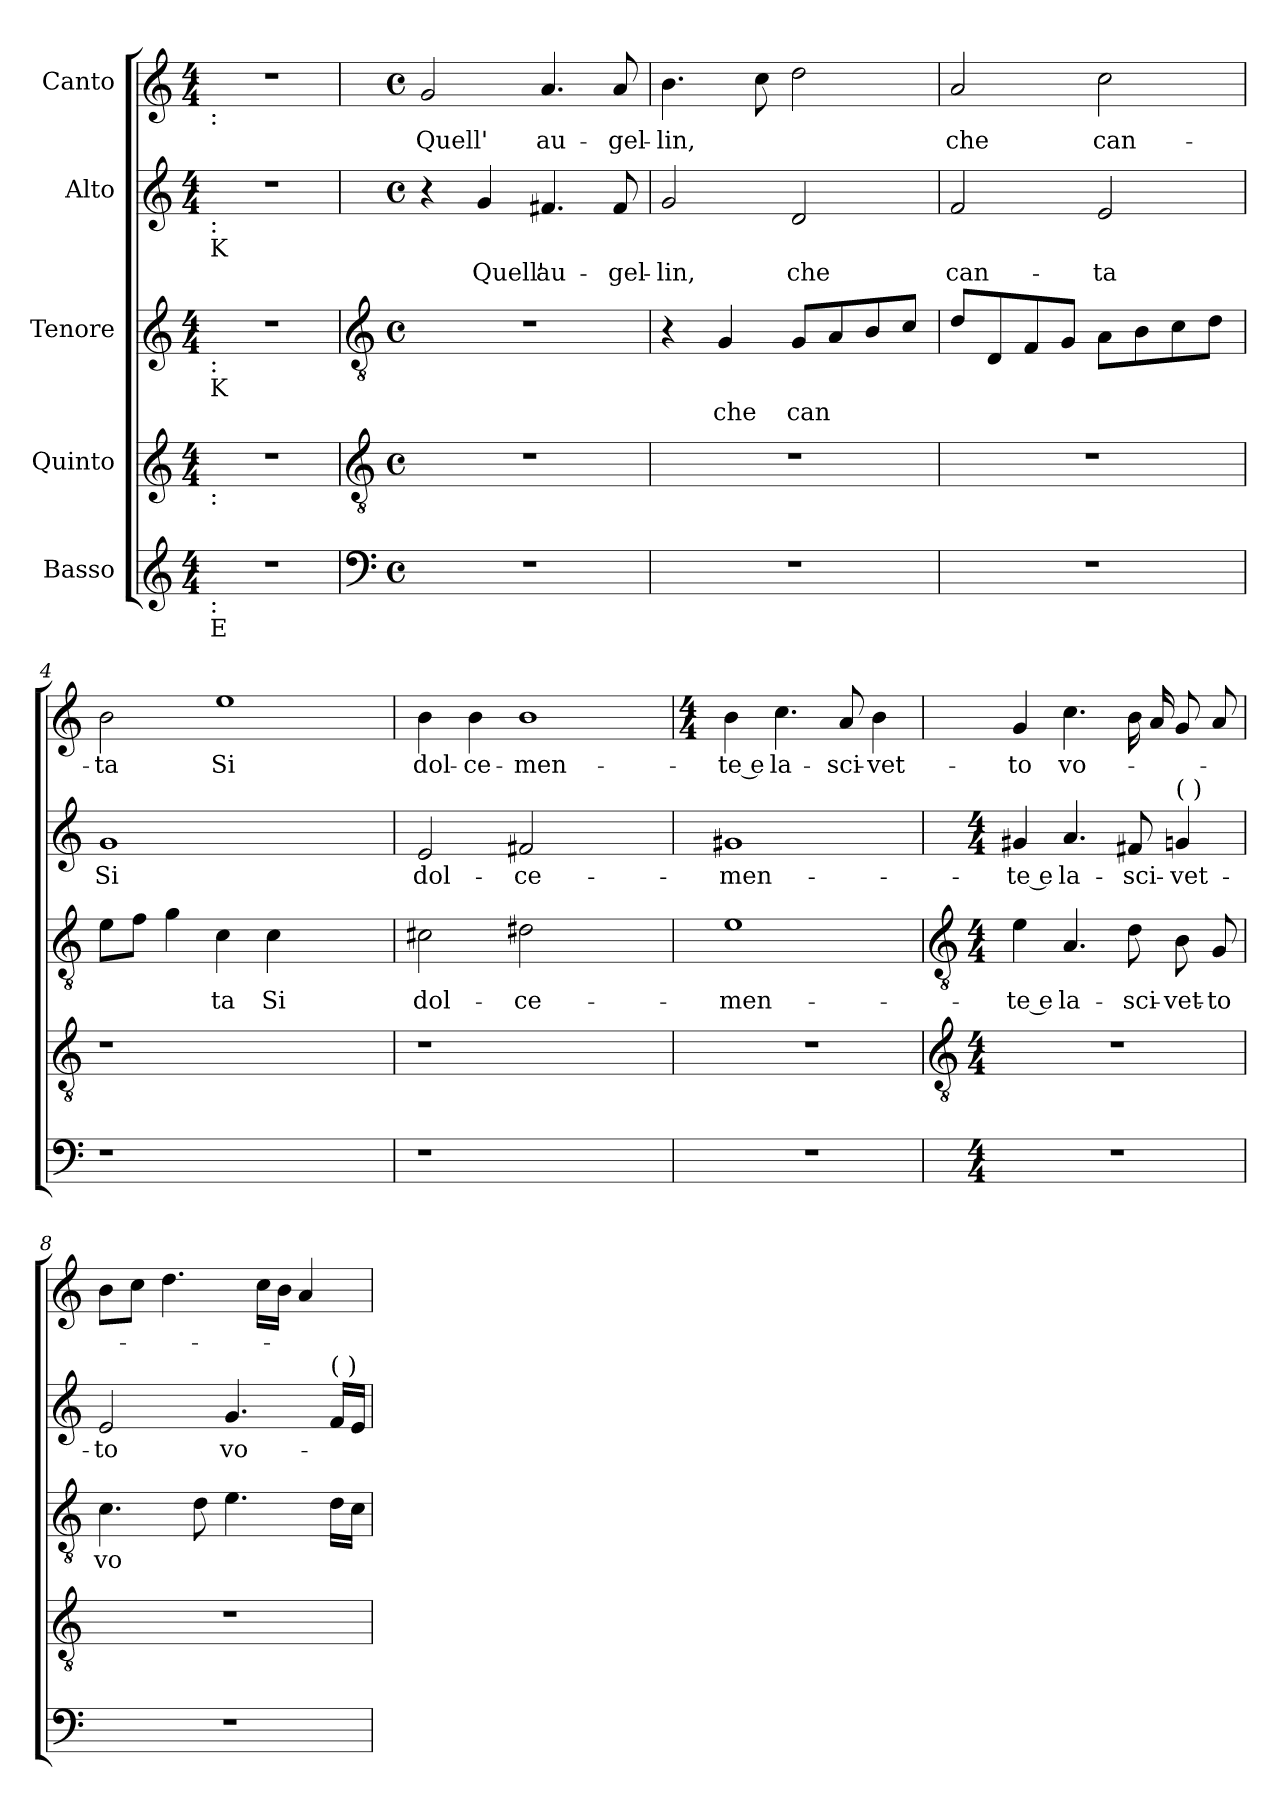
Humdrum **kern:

**kern	**kern	**kern	**text	**kern	**text	**kern	**text
*part5	*part4	*part3	*part3	*part2	*part2	*part1	*part1
*staff5	*staff4	*staff3	*staff3	*staff2	*staff2	*staff1	*staff1
*I"Basso	*I"Quinto	*I"Tenore	*	*I"Alto	*	*I"Canto	*
*clefG2	*clefG2	*clefG2	*	*clefG2	*	*clefG2	*
*k[]	*k[]	*k[]	*	*k[]	*	*k[]	*
*C:	*C:	*C:	*	*C:	*	*C:	*
*M4/4	*M4/4	*M4/4	*	*M4/4	*	*M4/4	*
=	=	=	=	=	=	=	=
!	!	!	!	!	!	!LO:TX:b:t=&colon;	!
!	!	!	!	!LO:TX:b:t=&colon;	!	!	!
!	!	!	!	!LO:TX:b:t=K	!	!	!
!	!	!LO:TX:b:t=&colon;	!	!	!	!	!
!	!	!LO:TX:b:t=K	!	!	!	!	!
!	!LO:TX:b:t=&colon;	!	!	!	!	!	!
!LO:TX:b:t=&colon;	!	!	!	!	!	!	!
!LO:TX:b:t=E	!	!	!	!	!	!	!
1r	1r	1r	.	1r	.	1r	.
!!LO:LB:g=z
=1	=1	=1	=1	=1	=1	=1	=1
*clefF4	*clefGv2	*clefGv2	*	*	*	*	*
*M4/4	*M4/4	*M4/4	*	*M4/4	*	*M4/4	*
*met(c)	*met(c)	*met(c)	*	*met(c)	*	*met(c)	*
!	!	!	!	!	!	!	!LO:LY:b
1r	1r	1r	.	4r	.	2g	Quell'
!	!	!	!	!	!LO:LY:b	!	!
.	.	.	.	4g	Quell'	.	.
!	!	!	!	!	!LO:LY:b	!	!LO:LY:b
.	.	.	.	4.f#X	au-	4.a	au-
!	!	!	!	!	!LO:LY:b	!	!LO:LY:b
.	.	.	.	8f#	-gel-	8a	-gel-
=2	=2	=2	=2	=2	=2	=2	=2
!	!	!	!	!	!LO:LY:b	!	!LO:LY:b
1r	1r	4r	.	2g	-lin,	4.b	-lin,
!	!	!	!LO:LY:b	!	!	!	!
.	.	4G	che	.	.	.	.
.	.	.	.	.	.	8cc	.
!	!	!	!LO:LY:b	!	!LO:LY:b	!	!
.	.	8GL	can	2d	che	2dd	.
.	.	8A	.	.	.	.	.
.	.	8B	.	.	.	.	.
.	.	8cJ	.	.	.	.	.
=3	=3	=3	=3	=3	=3	=3	=3
!	!	!	!	!	!LO:LY:b	!	!LO:LY:b
1r	1r	8dL	.	2f	can-	2a	che
.	.	8D	.	.	.	.	.
.	.	8F	.	.	.	.	.
.	.	8GJ	.	.	.	.	.
!	!	!	!	!	!LO:LY:b	!	!LO:LY:b
.	.	8AL	.	2e	-ta	2cc	can-
.	.	8B	.	.	.	.	.
.	.	8c	.	.	.	.	.
.	.	8dJ	.	.	.	.	.
=4	=4	=4	=4	=4	=4	=4	=4
!	!	!	!	!	!LO:LY:b	!	!LO:LY:b
1r	1r	8eL	.	1g	Si	2b	-ta
.	.	8fJ	.	.	.	.	.
.	.	4g	.	.	.	.	.
!	!	!	!LO:LY:b	!	!	!	!LO:LY:b
.	.	4c	ta	.	.	1ee	Si
!	!	!	!LO:LY:b	!	!	!	!
.	.	4c	Si	.	.	.	.
2ryy	2ryy	2ryy	.	2ryy	.	.	.
=5	=5	=5	=5	=5	=5	=5	=5
!	!	!	!LO:LY:b	!	!LO:LY:b	!	!LO:LY:b
1r	1r	2c#X	dol-	2e	dol-	4b	dol-
!	!	!	!	!	!	!	!LO:LY:b
.	.	.	.	.	.	4b	-ce-
!	!	!	!LO:LY:b	!	!LO:LY:b	!	!LO:LY:b
.	.	2d#X	-ce-	2f#X	-ce-	1b	-men-
2ryy	2ryy	2ryy	.	2ryy	.	.	.
!!LO:LB:g=z
=6	=6	=6	=6	=6	=6	=6	=6
*	*	*	*	*	*	*M4/4	*
!	!	!	!LO:LY:b	!	!LO:LY:b	!	!LO:LY:b
1r	1r	1e	-men-	1g#X	-men-	4b	-te e
!	!	!	!	!	!	!	!LO:LY:b
.	.	.	.	.	.	4.cc	la-
!	!	!	!	!	!	!	!LO:LY:b
.	.	.	.	.	.	8a	-sci-
!	!	!	!	!	!	!	!LO:LY:b
.	.	.	.	.	.	4b	-vet-
!!LO:LB:g=z
=7	=7	=7	=7	=7	=7	=7	=7
*	*clefGv2	*clefGv2	*	*	*	*	*
*M4/4	*M4/4	*M4/4	*	*M4/4	*	*	*
!	!	!	!LO:LY:b	!	!LO:LY:b	!	!LO:LY:b
1r	1r	4e	-te e	4g#	-te e	4g	-to
!	!	!	!LO:LY:b	!	!LO:LY:b	!	!LO:LY:b
.	.	4.A	la-	4.a	la-	4.cc	vo-
!	!	!	!LO:LY:b	!	!LO:LY:b	!	!
.	.	8d	-sci-	8f#X	-sci-	16bLL	.
.	.	.	.	.	.	16a	.
!	!	!	!	!LO:TX:a:t=(  )	!	!	!
!	!	!	!LO:LY:b	!	!LO:LY:b	!	!
.	.	8B	-vet-	4g	-vet-	8g	.
!	!	!	!LO:LY:b	!	!	!	!
.	.	8G	-to	.	.	8aJ	.
=8	=8	=8	=8	=8	=8	=8	=8
!	!	!	!LO:LY:b	!	!LO:LY:b	!	!
1r	1r	4.c	vo	2e	-to	8bL	.
.	.	.	.	.	.	8ccJ	.
.	.	.	.	.	.	4.dd	.
.	.	8d	.	.	.	.	.
!	!	!	!	!	!LO:LY:b	!	!
.	.	4.e	.	4.g	vo-	.	.
.	.	.	.	.	.	16ccLL	.
.	.	.	.	.	.	16bJJ	.
.	.	.	.	.	.	4a	.
!	!	!	!	!LO:TX:a:t=(  )	!	!	!
.	.	16dLL	.	16fLL	.	.	.
.	.	16cJJ	.	16eJJ	.	.	.
=	=	=	=	=	=	=	=
*-	*-	*-	*-	*-	*-	*-	*-
